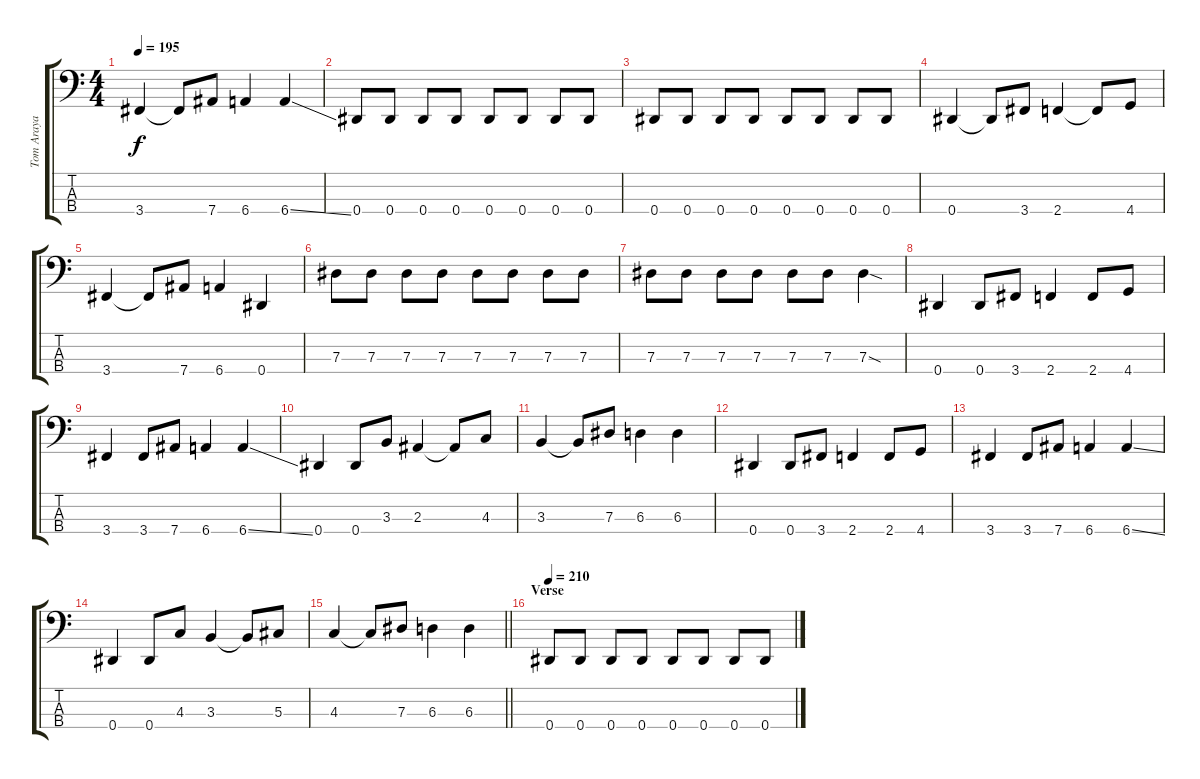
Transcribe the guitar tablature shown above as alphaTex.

\track ("Tom Araya" "Tom Araya") {instrument electricbasspick}
\staff {score tabs}
\tuning (Gb2 Db2 Ab1 Eb1) {hide}
\ts (4 4)
\tempo 195
\clef f4
\ks c
3.4.4{dy f} 3.4{t}.8 7.4.8 6.4.4 6.4{ss}.4 |
0.4.8 0.4.8 0.4.8 0.4.8 0.4.8 0.4.8 0.4.8 0.4.8 |
0.4.8 0.4.8 0.4.8 0.4.8 0.4.8 0.4.8 0.4.8 0.4.8 |
0.4.4 0.4{t}.8 3.4.8 2.4.4 2.4{t}.8 4.4.8 |
3.4.4 3.4{t}.8 7.4.8 6.4.4 0.4.4 |
7.3.8 7.3.8 7.3.8 7.3.8 7.3.8 7.3.8 7.3.8 7.3.8 |
7.3.8 7.3.8 7.3.8 7.3.8 7.3.8 7.3.8 7.3{sod}.4 |
0.4.4 0.4.8 3.4.8 2.4.4 2.4.8 4.4.8 |
3.4.4 3.4.8 7.4.8 6.4.4 6.4{ss}.4 |
0.4.4 0.4.8 3.3.8 2.3.4 2.3{t}.8 4.3.8 |
3.3.4 3.3{t}.8 7.3.8 6.3.4 6.3.4 |
0.4.4 0.4.8 3.4.8 2.4.4 2.4.8 4.4.8 |
3.4.4 3.4.8 7.4.8 6.4.4 6.4{ss}.4 |
0.4.4 0.4.8 4.3.8 3.3.4 3.3{t}.8 5.3.8 |
\barLineRight lightlight
4.3.4 4.3{t}.8 7.3.8 6.3.4 6.3.4 |
\section ("" "Verse")
\tempo 210
0.4.8 0.4.8 0.4.8 0.4.8 0.4.8 0.4.8 0.4.8 0.4.8
